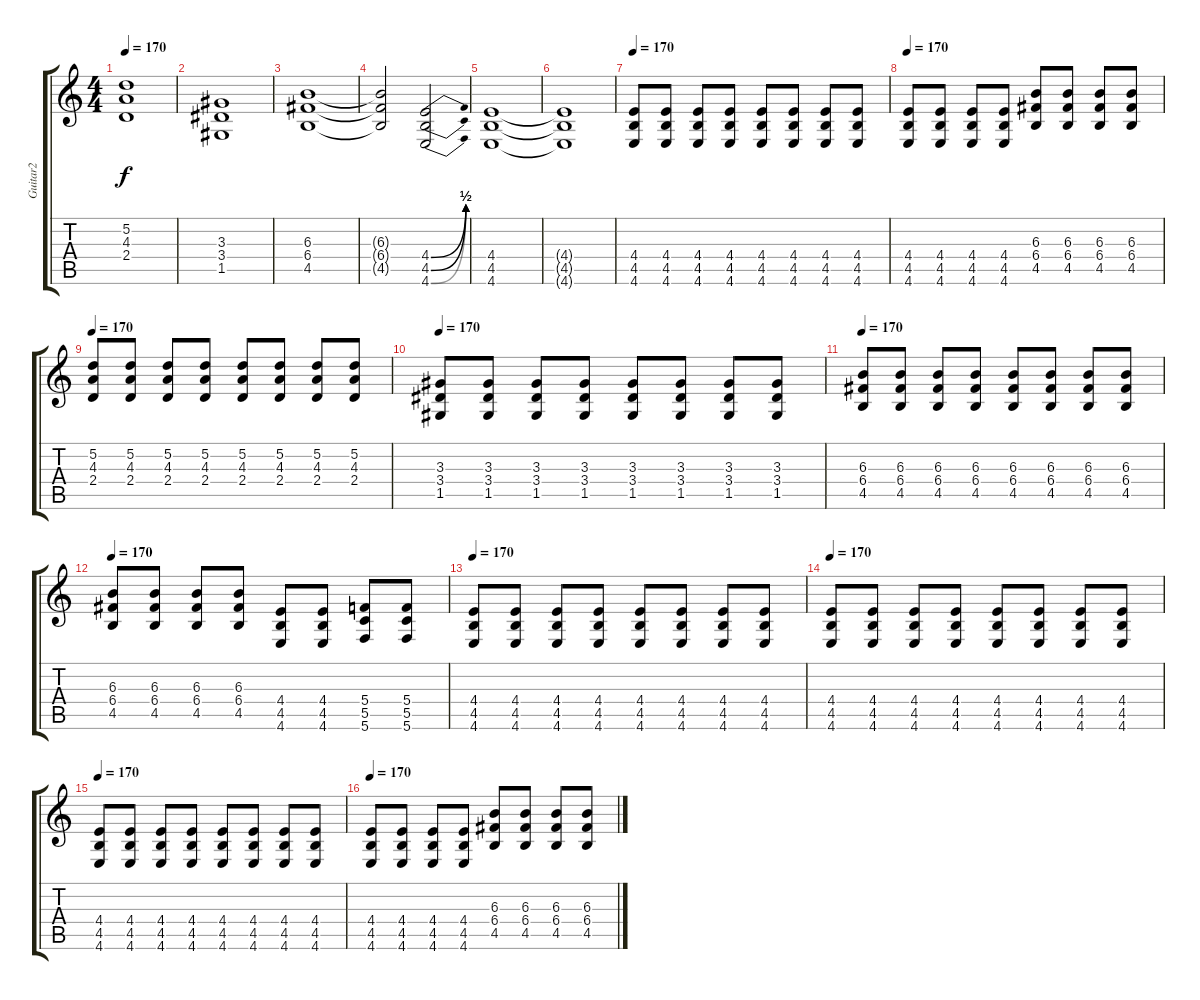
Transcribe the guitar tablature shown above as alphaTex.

\track ("Guitar2" "Guitar2") {instrument distortionguitar}
\staff {score tabs}
\tuning (D4 A3 F3 C3 G2 C2) {hide}
\ts (4 4)
\tempo 170
\clef g2
\ks c
(5.2 4.3 2.4).1{dy f} |
(3.3 3.4 1.5).1 |
(6.3 6.4 4.5).1 |
(6.3{t} 6.4{t} 4.5{t}).2 (4.4{be (bend 0 0 60 2)} 4.5{be (bend 0 0 60 2)} 4.6{be (bend 0 0 60 2)}).2 |
(4.4 4.5 4.6).1 |
(4.4{t} 4.5{t} 4.6{t}).1 |
\tempo 170
(4.4 4.5 4.6).8{volume 15 instrument overdrivenguitar} (4.4 4.5 4.6).8 (4.4 4.5 4.6).8 (4.4 4.5 4.6).8 (4.4 4.5 4.6).8 (4.4 4.5 4.6).8 (4.4 4.5 4.6).8 (4.4 4.5 4.6).8 |
\tempo 170
(4.4 4.5 4.6).8 (4.4 4.5 4.6).8 (4.4 4.5 4.6).8 (4.4 4.5 4.6).8 (6.3 6.4 4.5).8 (6.3 6.4 4.5).8 (6.3 6.4 4.5).8 (6.3 6.4 4.5).8 |
\tempo 170
(5.2 4.3 2.4).8 (5.2 4.3 2.4).8 (5.2 4.3 2.4).8 (5.2 4.3 2.4).8 (5.2 4.3 2.4).8 (5.2 4.3 2.4).8 (5.2 4.3 2.4).8 (5.2 4.3 2.4).8 |
\tempo 170
(3.3 3.4 1.5).8 (3.3 3.4 1.5).8 (3.3 3.4 1.5).8 (3.3 3.4 1.5).8 (3.3 3.4 1.5).8 (3.3 3.4 1.5).8 (3.3 3.4 1.5).8 (3.3 3.4 1.5).8 |
\tempo 170
(6.3 6.4 4.5).8 (6.3 6.4 4.5).8 (6.3 6.4 4.5).8 (6.3 6.4 4.5).8 (6.3 6.4 4.5).8 (6.3 6.4 4.5).8 (6.3 6.4 4.5).8 (6.3 6.4 4.5).8 |
\tempo 170
(6.3 6.4 4.5).8 (6.3 6.4 4.5).8 (6.3 6.4 4.5).8 (6.3 6.4 4.5).8 (4.4 4.5 4.6).8 (4.4 4.5 4.6).8 (5.4 5.5 5.6).8 (5.4 5.5 5.6).8 |
\tempo 170
(4.4 4.5 4.6).8 (4.4 4.5 4.6).8 (4.4 4.5 4.6).8 (4.4 4.5 4.6).8 (4.4 4.5 4.6).8 (4.4 4.5 4.6).8 (4.4 4.5 4.6).8 (4.4 4.5 4.6).8 |
\tempo 170
(4.4 4.5 4.6).8 (4.4 4.5 4.6).8 (4.4 4.5 4.6).8 (4.4 4.5 4.6).8 (4.4 4.5 4.6).8 (4.4 4.5 4.6).8 (4.4 4.5 4.6).8 (4.4 4.5 4.6).8 |
\tempo 170
(4.4 4.5 4.6).8{volume 15 instrument overdrivenguitar} (4.4 4.5 4.6).8 (4.4 4.5 4.6).8 (4.4 4.5 4.6).8 (4.4 4.5 4.6).8 (4.4 4.5 4.6).8 (4.4 4.5 4.6).8 (4.4 4.5 4.6).8 |
\tempo 170
(4.4 4.5 4.6).8 (4.4 4.5 4.6).8 (4.4 4.5 4.6).8 (4.4 4.5 4.6).8 (6.3 6.4 4.5).8 (6.3 6.4 4.5).8 (6.3 6.4 4.5).8 (6.3 6.4 4.5).8
